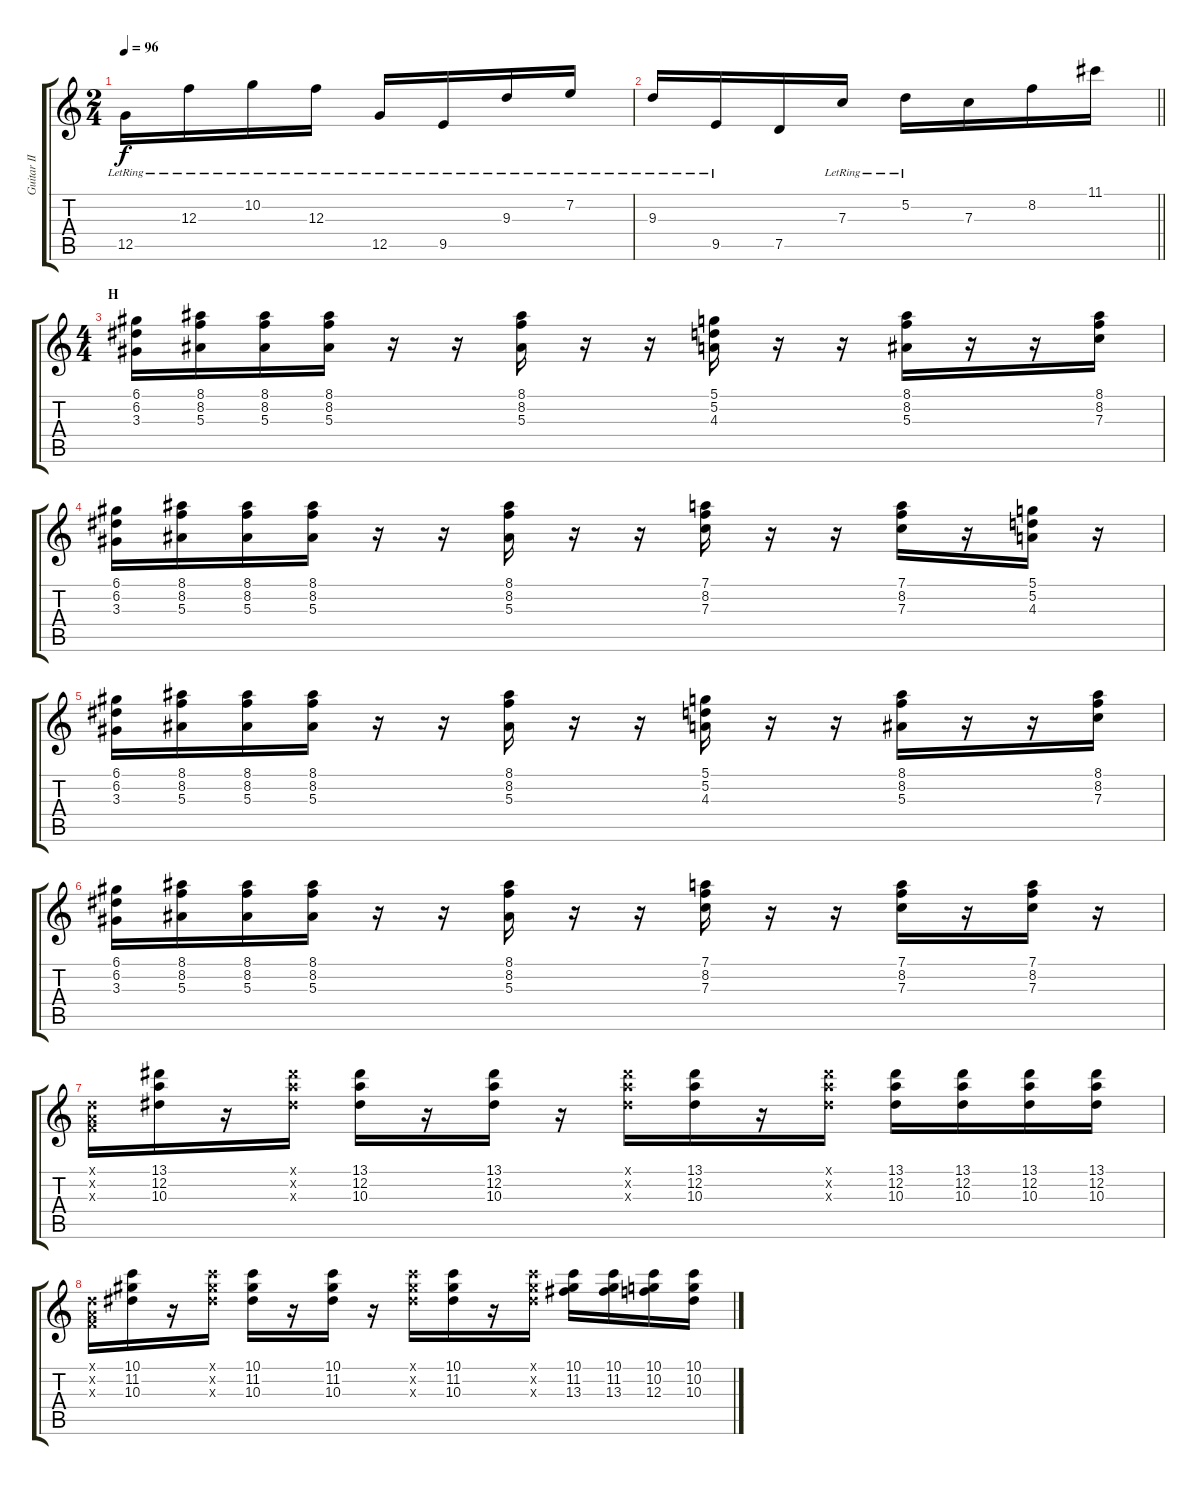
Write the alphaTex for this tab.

\track ("Guitar II" "Guitar II") {instrument distortionguitar}
\staff {score tabs}
\tuning (D4 A3 F3 C3 G2 C2) {hide}
\ts (2 4)
\tempo 96
\clef g2
\ks c
12.5{lr}.16{dy f} 12.3{lr}.16 10.2{lr}.16 12.3{lr}.16 12.5{lr}.16 9.5{lr}.16 9.3{lr}.16 7.2{lr}.16 |
\barLineRight lightlight
9.3{lr}.16 9.5{lr}.16 7.5.16 7.3{lr}.16 5.2{lr}.16 7.3.16 8.2.16 11.1.16 |
\ts (4 4)
\section ("" "H")
(6.1 6.2 3.3).16 (8.1 8.2 5.3).16 (8.1 8.2 5.3).16 (8.1 8.2 5.3).16 r.16 r.16 (8.1 8.2 5.3).16 r.16 r.16 (5.1 5.2 4.3).16 r.16 r.16 (8.1 8.2 5.3).16 r.16 r.16 (8.1 8.2 7.3).16 |
(6.1 6.2 3.3).16 (8.1 8.2 5.3).16 (8.1 8.2 5.3).16 (8.1 8.2 5.3).16 r.16 r.16 (8.1 8.2 5.3).16 r.16 r.16 (7.1 8.2 7.3).16 r.16 r.16 (7.1 8.2 7.3).16 r.16 (5.1 5.2 4.3).16 r.16 |
(6.1 6.2 3.3).16 (8.1 8.2 5.3).16 (8.1 8.2 5.3).16 (8.1 8.2 5.3).16 r.16 r.16 (8.1 8.2 5.3).16 r.16 r.16 (5.1 5.2 4.3).16 r.16 r.16 (8.1 8.2 5.3).16 r.16 r.16 (8.1 8.2 7.3).16 |
(6.1 6.2 3.3).16 (8.1 8.2 5.3).16 (8.1 8.2 5.3).16 (8.1 8.2 5.3).16 r.16 r.16 (8.1 8.2 5.3).16 r.16 r.16 (7.1 8.2 7.3).16 r.16 r.16 (7.1 8.2 7.3).16 r.16 (7.1 8.2 7.3).16 r.16 |
(0.1{x} 0.2{x} 0.3{x}).16 (13.1 12.2 10.3).16 r.16 (13.1{x} 12.2{x} 10.3{x}).16 (13.1 12.2 10.3).16 r.16 (13.1 12.2 10.3).16 r.16 (13.1{x} 12.2{x} 10.3{x}).16 (13.1 12.2 10.3).16 r.16 (13.1{x} 12.2{x} 10.3{x}).16 (13.1 12.2 10.3).16 (13.1 12.2 10.3).16 (13.1 12.2 10.3).16 (13.1 12.2 10.3).16 |
(0.1{x} 0.2{x} 0.3{x}).16 (10.1 11.2 10.3).16 r.16 (10.1{x} 11.2{x} 10.3{x}).16 (10.1 11.2 10.3).16 r.16 (10.1 11.2 10.3).16 r.16 (10.1{x} 11.2{x} 10.3{x}).16 (10.1 11.2 10.3).16 r.16 (10.1{x} 11.2{x} 10.3{x}).16 (10.1 11.2 13.3).16 (10.1 11.2 13.3).16 (10.1 10.2 12.3).16 (10.1 10.2 10.3).16
